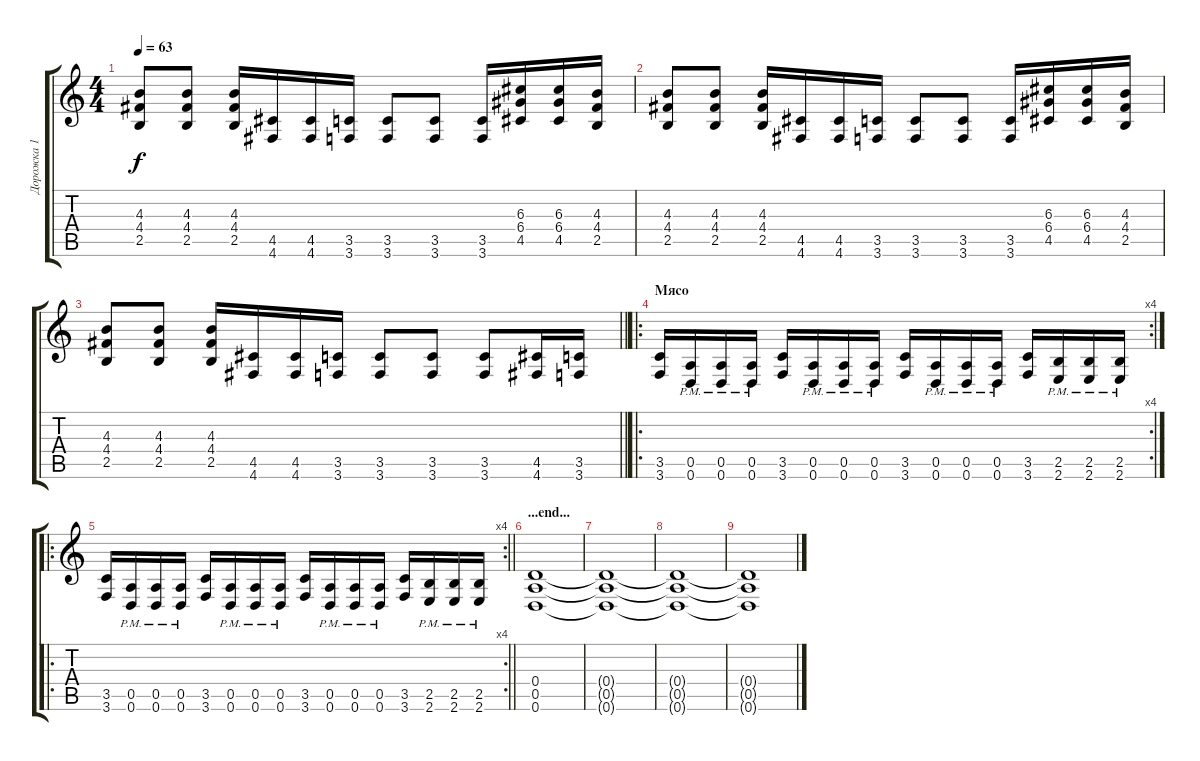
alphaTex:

\track ("Дорожка 1" "Дорожка 1") {instrument overdrivenguitar}
\staff {score tabs}
\tuning (E4 B3 G3 D3 A2 D2) {hide}
\ts (4 4)
\tempo 63
\clef g2
\ks c
(4.3 4.4 2.5).8{dy f} (4.3 4.4 2.5).8 (4.3 4.4 2.5).16 (4.5 4.6).16 (4.5 4.6).16 (3.5 3.6).16 (3.5 3.6).8 (3.5 3.6).8 (3.5 3.6).16 (6.3 6.4 4.5).16 (6.3 6.4 4.5).16 (4.3 4.4 2.5).16 |
(4.3 4.4 2.5).8 (4.3 4.4 2.5).8 (4.3 4.4 2.5).16 (4.5 4.6).16 (4.5 4.6).16 (3.5 3.6).16 (3.5 3.6).8 (3.5 3.6).8 (3.5 3.6).16 (6.3 6.4 4.5).16 (6.3 6.4 4.5).16 (4.3 4.4 2.5).16 |
\barLineRight lightlight
(4.3 4.4 2.5).8 (4.3 4.4 2.5).8 (4.3 4.4 2.5).16 (4.5 4.6).16 (4.5 4.6).16 (3.5 3.6).16 (3.5 3.6).8 (3.5 3.6).8 (3.5 3.6).8 (4.5 4.6).16 (3.5 3.6).16 |
\ro
\rc 4
\section ("" "Мясо")
(3.5 3.6).16 (0.5{pm} 0.6{pm}).16 (0.5{pm} 0.6{pm}).16 (0.5{pm} 0.6{pm}).16 (3.5 3.6).16 (0.5{pm} 0.6{pm}).16 (0.5{pm} 0.6{pm}).16 (0.5{pm} 0.6{pm}).16 (3.5 3.6).16 (0.5{pm} 0.6{pm}).16 (0.5{pm} 0.6{pm}).16 (0.5{pm} 0.6{pm}).16 (3.5 3.6).16 (2.5{pm} 2.6{pm}).16 (2.5{pm} 2.6{pm}).16 (2.5{pm} 2.6{pm}).16 |
\ro
\rc 4
\barLineRight lightlight
(3.5 3.6).16 (0.5{pm} 0.6{pm}).16 (0.5{pm} 0.6{pm}).16 (0.5{pm} 0.6{pm}).16 (3.5 3.6).16 (0.5{pm} 0.6{pm}).16 (0.5{pm} 0.6{pm}).16 (0.5{pm} 0.6{pm}).16 (3.5 3.6).16 (0.5{pm} 0.6{pm}).16 (0.5{pm} 0.6{pm}).16 (0.5{pm} 0.6{pm}).16 (3.5 3.6).16 (2.5{pm} 2.6{pm}).16 (2.5{pm} 2.6{pm}).16 (2.5{pm} 2.6{pm}).16 |
\section ("" "...end...")
(0.4 0.5 0.6).1 |
(0.4{t} 0.5{t} 0.6{t}).1 |
(0.4{t} 0.5{t} 0.6{t}).1 |
(0.4{t} 0.5{t} 0.6{t}).1
